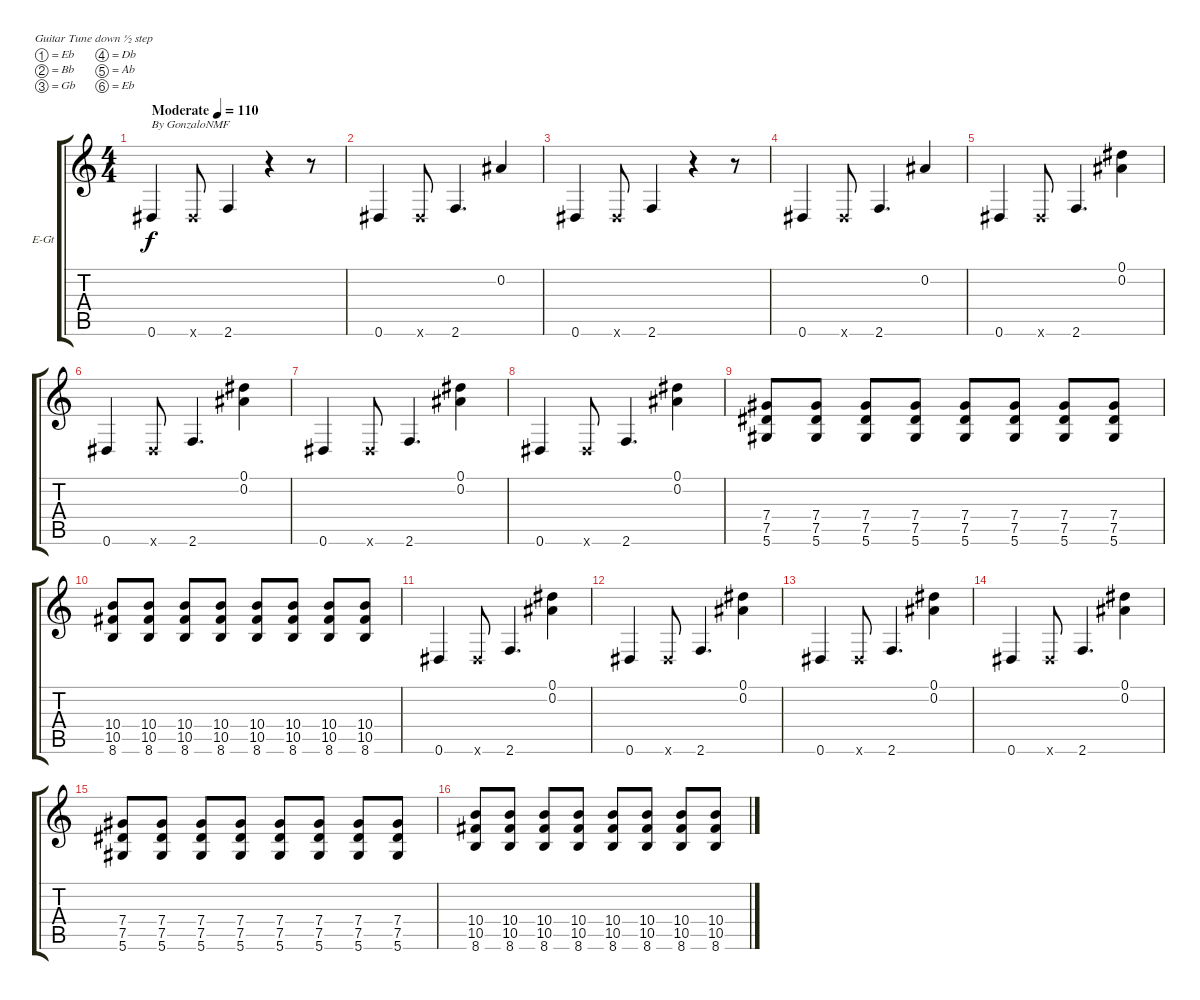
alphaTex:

\bracketExtendMode groupsimilarinstruments
\firstSystemTrackNameOrientation horizontal
\otherSystemsTrackNameOrientation horizontal
\track ("Kurt" "E-Gt") {instrument electricguitarjazz}
\staff {score tabs}
\tuning (Eb4 Bb3 Gb3 Db3 Ab2 Eb2)
\ts (4 4)
\beaming (8 2 2 2 2)
\tempo (110 "Moderate")
\clef g2
\ks c
0.6.4{txt "By GonzaloNMF " dy f instrument electricguitarjazz} 0.6{x}.8 2.6.4 r.4 r.8 |
0.6.4 0.6{x}.8 2.6.4{d} 0.2.4 |
0.6.4 0.6{x}.8 2.6.4 r.4 r.8 |
0.6.4 0.6{x}.8 2.6.4{d} 0.2.4 |
0.6.4 0.6{x}.8 2.6.4{d} (0.1 0.2).4 |
0.6.4 0.6{x}.8 2.6.4{d} (0.1 0.2).4 |
0.6.4 0.6{x}.8 2.6.4{d} (0.1 0.2).4 |
0.6.4 0.6{x}.8 2.6.4{d} (0.1 0.2).4 |
(7.4 7.5 5.6).8 (7.4 7.5 5.6).8 (7.4 7.5 5.6).8 (7.4 7.5 5.6).8 (7.4 7.5 5.6).8 (7.4 7.5 5.6).8 (7.4 7.5 5.6).8 (7.4 7.5 5.6).8 |
(10.4 10.5 8.6).8 (10.4 10.5 8.6).8 (10.4 10.5 8.6).8 (10.4 10.5 8.6).8 (10.4 10.5 8.6).8 (10.4 10.5 8.6).8 (10.4 10.5 8.6).8 (10.4 10.5 8.6).8 |
0.6.4 0.6{x}.8 2.6.4{d} (0.1 0.2).4 |
0.6.4 0.6{x}.8 2.6.4{d} (0.1 0.2).4 |
0.6.4 0.6{x}.8 2.6.4{d} (0.1 0.2).4 |
0.6.4 0.6{x}.8 2.6.4{d} (0.1 0.2).4 |
(7.4 7.5 5.6).8 (7.4 7.5 5.6).8 (7.4 7.5 5.6).8 (7.4 7.5 5.6).8 (7.4 7.5 5.6).8 (7.4 7.5 5.6).8 (7.4 7.5 5.6).8 (7.4 7.5 5.6).8 |
(10.4 10.5 8.6).8 (10.4 10.5 8.6).8 (10.4 10.5 8.6).8 (10.4 10.5 8.6).8 (10.4 10.5 8.6).8 (10.4 10.5 8.6).8 (10.4 10.5 8.6).8 (10.4 10.5 8.6).8
